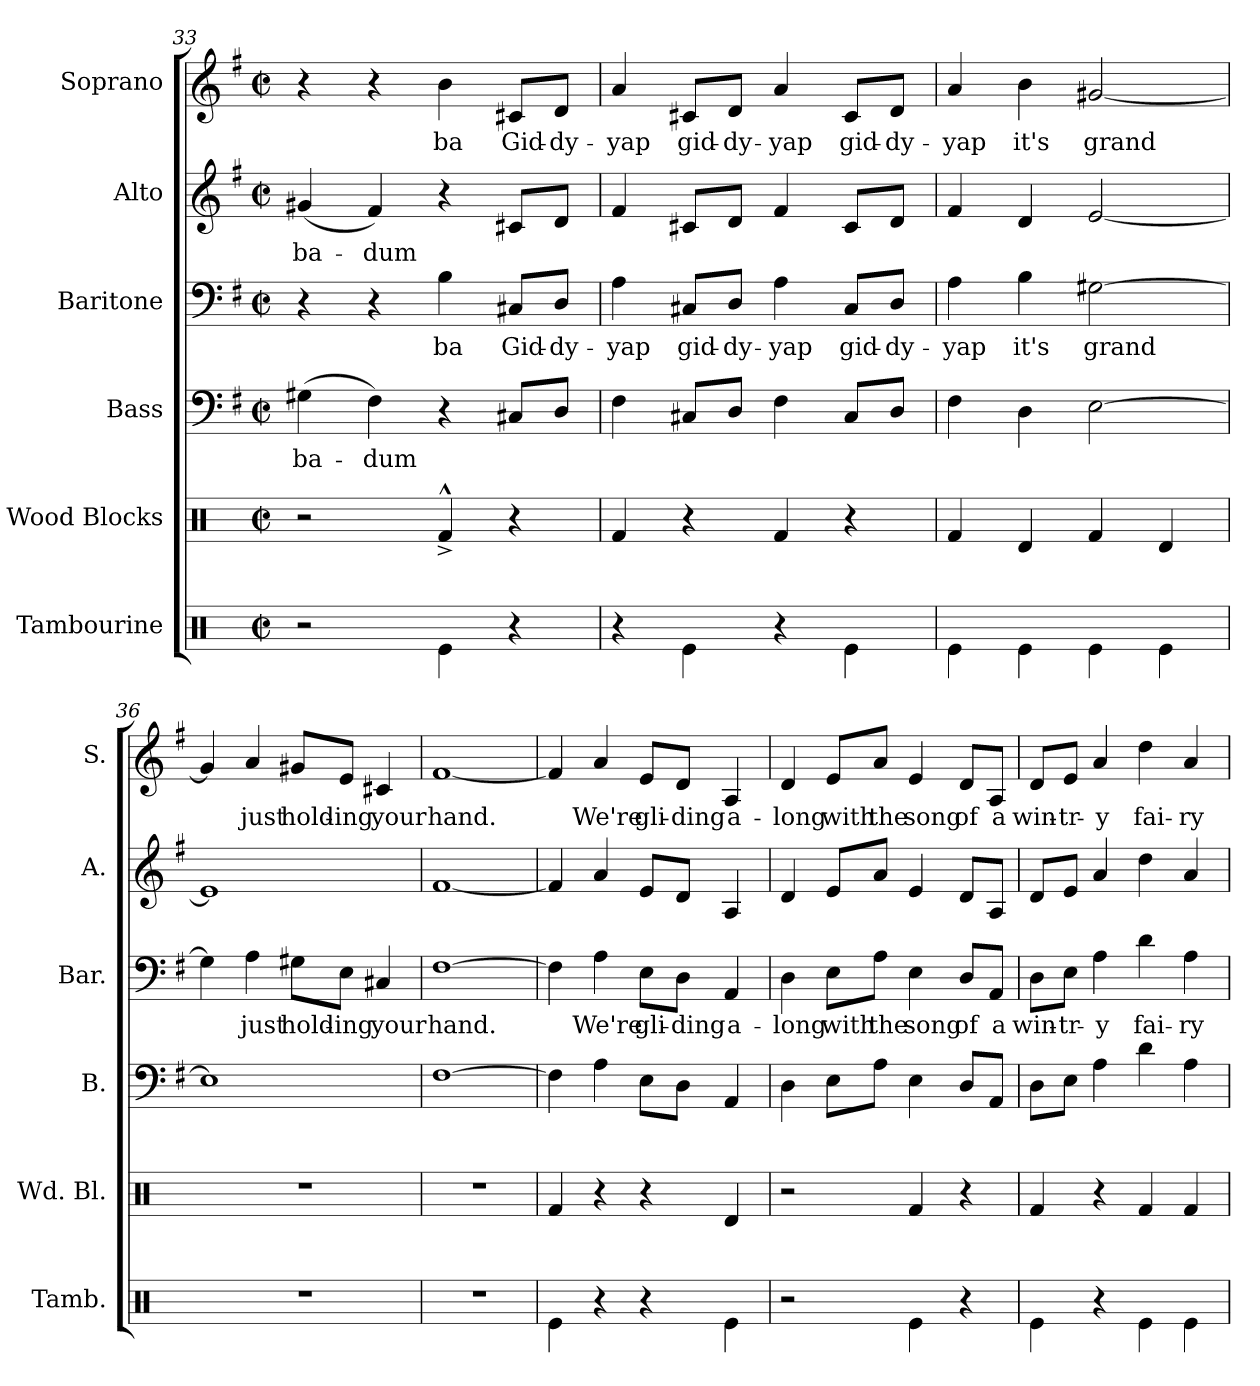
**kern	**kern	**kern	**text	**kern	**text	**kern	**text	**kern	**text
*part6	*part5	*part4	*part4	*part3	*part3	*part2	*part2	*part1	*part1
*staff6	*staff5	*staff4	*staff4	*staff3	*staff3	*staff2	*staff2	*staff1	*staff1
*I"Tambourine	*I"Wood Blocks	*I"Bass	*	*I"Baritone	*	*I"Alto	*	*I"Soprano	*
*I'Tamb.	*I'Wd. Bl.	*I'B.	*	*I'Bar.	*	*I'A.	*	*I'S.	*
*clefX	*clefX	*clefF4	*	*clefF4	*	*clefG2	*	*clefG2	*
*k[]	*k[]	*k[f#]	*	*k[f#]	*	*k[f#]	*	*k[f#]	*
*M2/2	*M2/2	*M2/2	*	*M2/2	*	*M2/2	*	*M2/2	*
*met(c|)	*met(c|)	*met(c|)	*	*met(c|)	*	*met(c|)	*	*met(c|)	*
=33	=33	=33	=33	=33	=33	=33	=33	=33	=33
!	!	!	!LO:LY:b	!	!	!	!LO:LY:b	!	!
2r	2r	(4G#X\	ba-	4r	.	(4g#X/	ba-	4r	.
!	!	!	!LO:LY:b	!	!	!	!LO:LY:b	!	!
.	.	4F#\)	-dum	4r	.	4f#/)	-dum	4r	.
!	!	!	!	!	!LO:LY:b	!	!	!	!LO:LY:b
4Re\	4Rf^^^/	4r	.	4B\	ba	4r	.	4b\	ba
!	!	!	!	!	!LO:LY:b	!	!	!	!LO:LY:b
4r	4r	8C#X/L	.	8C#X/L	Gid-	8c#X/L	.	8c#X/L	Gid-
!	!	!	!	!	!LO:LY:b	!	!	!	!LO:LY:b
.	.	8D/J	.	8D/J	-dy-	8d/J	.	8d/J	-dy-
!!LO:PB:g=z
=34	=34	=34	=34	=34	=34	=34	=34	=34	=34
!	!	!	!	!	!LO:LY:b	!	!	!	!LO:LY:b
4r	4Rf/	4F#\	.	4A\	-yap	4f#/	.	4a/	-yap
!	!	!	!	!	!LO:LY:b	!	!	!	!LO:LY:b
4Re\	4r	8C#X/L	.	8C#X/L	gid-	8c#X/L	.	8c#X/L	gid-
!	!	!	!	!	!LO:LY:b	!	!	!	!LO:LY:b
.	.	8D/J	.	8D/J	-dy-	8d/J	.	8d/J	-dy-
!	!	!	!	!	!LO:LY:b	!	!	!	!LO:LY:b
4r	4Rf/	4F#\	.	4A\	-yap	4f#/	.	4a/	-yap
!	!	!	!	!	!LO:LY:b	!	!	!	!LO:LY:b
4Re\	4r	8C#/L	.	8C#/L	gid-	8c#/L	.	8c#/L	gid-
!	!	!	!	!	!LO:LY:b	!	!	!	!LO:LY:b
.	.	8D/J	.	8D/J	-dy-	8d/J	.	8d/J	-dy-
=35	=35	=35	=35	=35	=35	=35	=35	=35	=35
!	!	!	!	!	!LO:LY:b	!	!	!	!LO:LY:b
4Re\	4Rf/	4F#\	.	4A\	-yap	4f#/	.	4a/	-yap
!	!	!	!	!	!LO:LY:b	!	!	!	!LO:LY:b
4Re\	4Rd/	4D\	.	4B\	it's	4d/	.	4b\	it's
!	!	!	!	!	!LO:LY:b	!	!	!	!LO:LY:b
4Re\	4Rf/	[2E\	.	[2G#X\	grand	[2e/	.	[2g#X/	grand
4Re\	4Rd/	.	.	.	.	.	.	.	.
=36	=36	=36	=36	=36	=36	=36	=36	=36	=36
1r	1r	1E]	.	4G#\]	.	1e]	.	4g#/]	.
!	!	!	!	!	!LO:LY:b	!	!	!	!LO:LY:b
.	.	.	.	4A\	just	.	.	4a/	just
!	!	!	!	!	!LO:LY:b	!	!	!	!LO:LY:b
.	.	.	.	8G#X\L	hold-	.	.	8g#X/L	hold-
!	!	!	!	!	!LO:LY:b	!	!	!	!LO:LY:b
.	.	.	.	8E\J	-ing	.	.	8e/J	-ing
!	!	!	!	!	!LO:LY:b	!	!	!	!LO:LY:b
.	.	.	.	4C#X/	your	.	.	4c#X/	your
=37	=37	=37	=37	=37	=37	=37	=37	=37	=37
!	!	!	!	!	!LO:LY:b	!	!	!	!LO:LY:b
1r	1r	[1F#	.	[1F#	hand.	[1f#	.	[1f#	hand.
=38	=38	=38	=38	=38	=38	=38	=38	=38	=38
4Re\	4Rf/	4F#\]	.	4F#\]	.	4f#/]	.	4f#/]	.
!	!	!	!	!	!LO:LY:b	!	!	!	!LO:LY:b
4r	4r	4A\	.	4A\	We're	4a/	.	4a/	We're
!	!	!	!	!	!LO:LY:b	!	!	!	!LO:LY:b
4r	4r	8E\L	.	8E\L	gli-	8e/L	.	8e/L	gli-
!	!	!	!	!	!LO:LY:b	!	!	!	!LO:LY:b
.	.	8D\J	.	8D\J	-ding	8d/J	.	8d/J	-ding
!	!	!	!	!	!LO:LY:b	!	!	!	!LO:LY:b
4Re\	4Rd/	4AA/	.	4AA/	a-	4A/	.	4A/	a-
!!LO:LB:g=z
=39	=39	=39	=39	=39	=39	=39	=39	=39	=39
!	!	!	!	!	!LO:LY:b	!	!	!	!LO:LY:b
2r	2r	4D\	.	4D\	-long	4d/	.	4d/	-long
!	!	!	!	!	!LO:LY:b	!	!	!	!LO:LY:b
.	.	8E\L	.	8E\L	with	8e/L	.	8e/L	with
!	!	!	!	!	!LO:LY:b	!	!	!	!LO:LY:b
.	.	8A\J	.	8A\J	the	8a/J	.	8a/J	the
!	!	!	!	!	!LO:LY:b	!	!	!	!LO:LY:b
4Re\	4Rf/	4E\	.	4E\	song	4e/	.	4e/	song
!	!	!	!	!	!LO:LY:b	!	!	!	!LO:LY:b
4r	4r	8D/L	.	8D/L	of	8d/L	.	8d/L	of
!	!	!	!	!	!LO:LY:b	!	!	!	!LO:LY:b
.	.	8AA/J	.	8AA/J	a	8A/J	.	8A/J	a
=40	=40	=40	=40	=40	=40	=40	=40	=40	=40
!	!	!	!	!	!LO:LY:b	!	!	!	!LO:LY:b
4Re\	4Rf/	8D\L	.	8D\L	win-	8d/L	.	8d/L	win-
!	!	!	!	!	!LO:LY:b	!	!	!	!LO:LY:b
.	.	8E\J	.	8E\J	-tr-	8e/J	.	8e/J	-tr-
!	!	!	!	!	!LO:LY:b	!	!	!	!LO:LY:b
4r	4r	4A\	.	4A\	-y	4a/	.	4a/	-y
!	!	!	!	!	!LO:LY:b	!	!	!	!LO:LY:b
4Re\	4Rf/	4d\	.	4d\	fai-	4dd\	.	4dd\	fai-
!	!	!	!	!	!LO:LY:b	!	!	!	!LO:LY:b
4Re\	4Rf/	4A\	.	4A\	-ry	4a/	.	4a/	-ry
=	=	=	=	=	=	=	=	=	=
*-	*-	*-	*-	*-	*-	*-	*-	*-	*-
